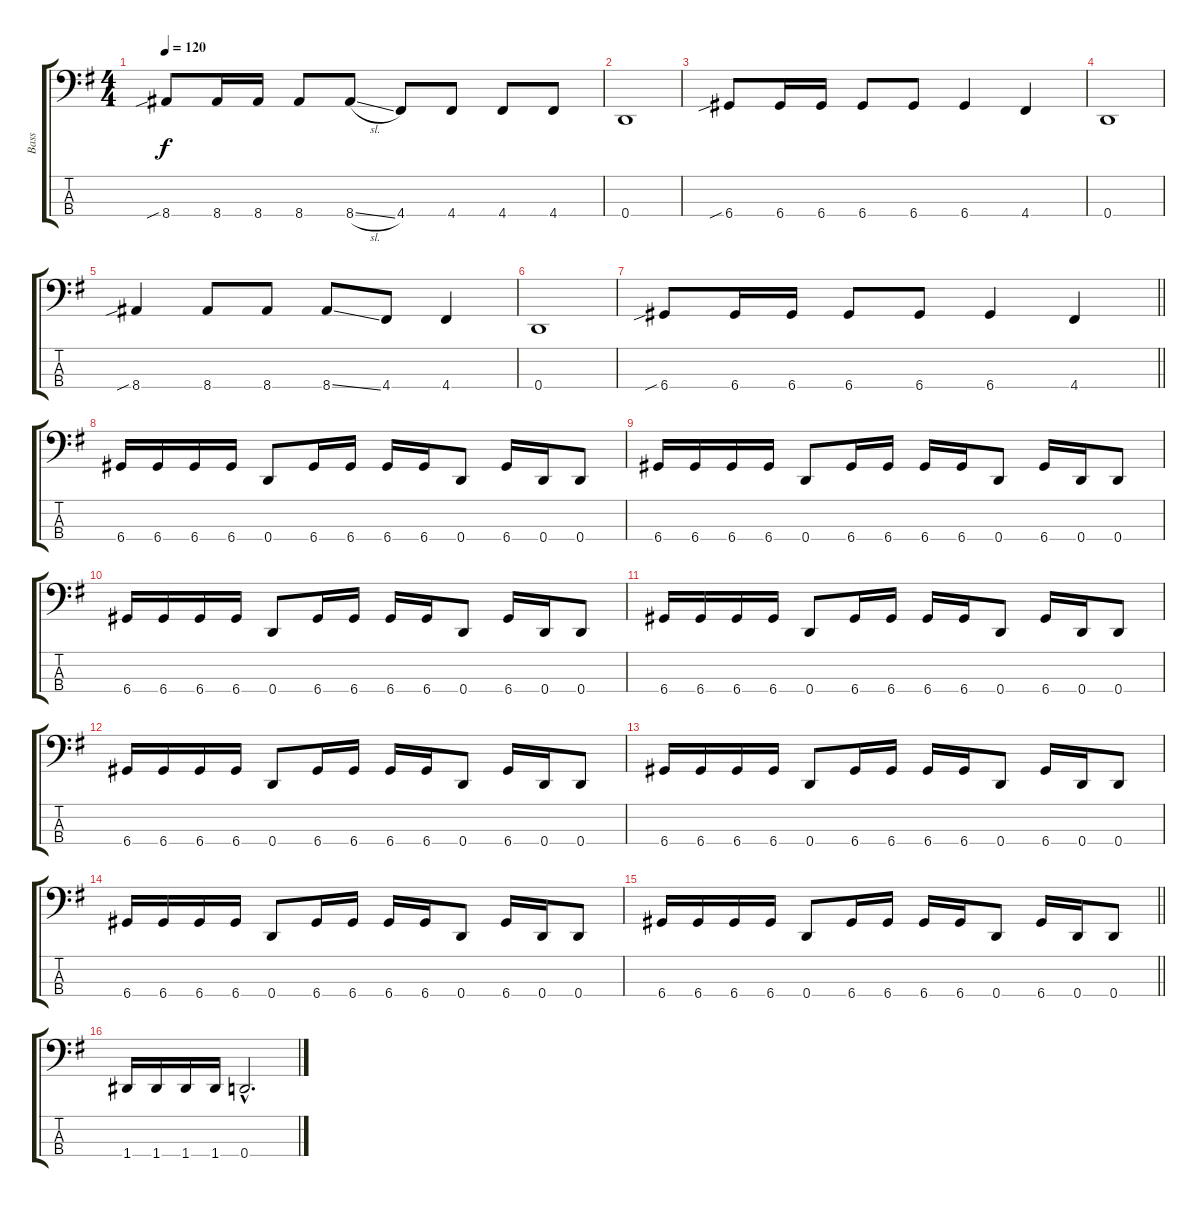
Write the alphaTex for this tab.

\track ("Bass" "Bass") {instrument electricbasspick}
\staff {score tabs}
\tuning (F2 C2 G1 D1) {hide}
\ts (4 4)
\tempo 120
\clef f4
\ks eminor
8.4{sib}.8{dy f} 8.4.16 8.4.16 8.4.8 8.4{sl}.8 4.4.8 4.4.8 4.4.8 4.4.8 |
0.4.1 |
6.4{sib}.8 6.4.16 6.4.16 6.4.8 6.4.8 6.4.4 4.4.4 |
0.4.1 |
8.4{sib}.4 8.4.8 8.4.8 8.4{ss}.8 4.4.8 4.4.4 |
0.4.1 |
\barLineRight lightlight
6.4{sib}.8 6.4.16 6.4.16 6.4.8 6.4.8 6.4.4 4.4.4 |
6.4.16 6.4.16 6.4.16 6.4.16 0.4.8 6.4.16 6.4.16 6.4.16 6.4.16 0.4.8 6.4.16 0.4.16 0.4.8 |
6.4.16 6.4.16 6.4.16 6.4.16 0.4.8 6.4.16 6.4.16 6.4.16 6.4.16 0.4.8 6.4.16 0.4.16 0.4.8 |
6.4.16 6.4.16 6.4.16 6.4.16 0.4.8 6.4.16 6.4.16 6.4.16 6.4.16 0.4.8 6.4.16 0.4.16 0.4.8 |
6.4.16 6.4.16 6.4.16 6.4.16 0.4.8 6.4.16 6.4.16 6.4.16 6.4.16 0.4.8 6.4.16 0.4.16 0.4.8 |
6.4.16 6.4.16 6.4.16 6.4.16 0.4.8 6.4.16 6.4.16 6.4.16 6.4.16 0.4.8 6.4.16 0.4.16 0.4.8 |
6.4.16 6.4.16 6.4.16 6.4.16 0.4.8 6.4.16 6.4.16 6.4.16 6.4.16 0.4.8 6.4.16 0.4.16 0.4.8 |
6.4.16 6.4.16 6.4.16 6.4.16 0.4.8 6.4.16 6.4.16 6.4.16 6.4.16 0.4.8 6.4.16 0.4.16 0.4.8 |
\barLineRight lightlight
6.4.16 6.4.16 6.4.16 6.4.16 0.4.8 6.4.16 6.4.16 6.4.16 6.4.16 0.4.8 6.4.16 0.4.16 0.4.8 |
1.4.16 1.4.16 1.4.16 1.4.16 0.4{hac}.2{d}
